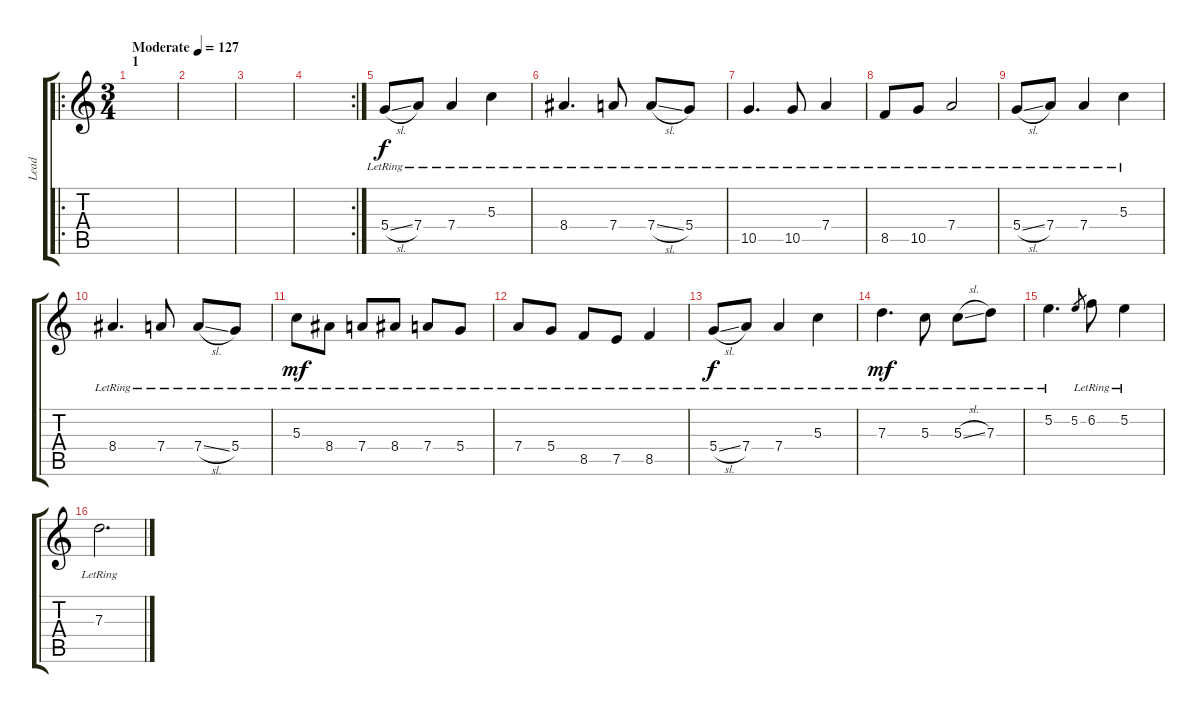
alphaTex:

\track ("Lead" "Lead") {instrument acousticguitarsteel}
\staff {score tabs}
\tuning (E4 B3 G3 D3 A2 E2) {hide}
\ro
\ts (3 4)
\section ("" "1")
\tempo (127 "Moderate")
\clef g2
\ks c
|
|
|
\rc 2
|
5.4{sl lr}.8 7.4{lr}.8 7.4{lr}.4 5.3{lr}.4 |
8.4{lr}.4{d} 7.4{lr}.8 7.4{sl lr}.8 5.4{lr}.8 |
10.5{lr}.4{d} 10.5{lr}.8 7.4{lr}.4 |
8.5{lr}.8 10.5{lr}.8 7.4{lr}.2 |
5.4{sl lr}.8 7.4{lr}.8 7.4{lr}.4 5.3{lr}.4 |
8.4{lr}.4{d} 7.4{lr}.8 7.4{sl lr}.8 5.4{lr}.8 |
5.3{lr}.8{dy mf} 8.4{lr}.8 7.4{lr}.8 8.4{lr}.8 7.4{lr}.8 5.4{lr}.8 |
7.4{lr}.8 5.4{lr}.8 8.5{lr}.8 7.5{lr}.8 8.5{lr}.4 |
5.4{sl lr}.8{dy f} 7.4{lr}.8 7.4{lr}.4 5.3{lr}.4 |
7.3{lr}.4{d dy mf} 5.3{lr}.8 5.3{sl lr}.8 7.3{lr}.8 |
5.2{lr}.4{d} 5.2.8{gr} 6.2{lr}.8 5.2{lr}.4 |
7.3{lr}.2{d}
